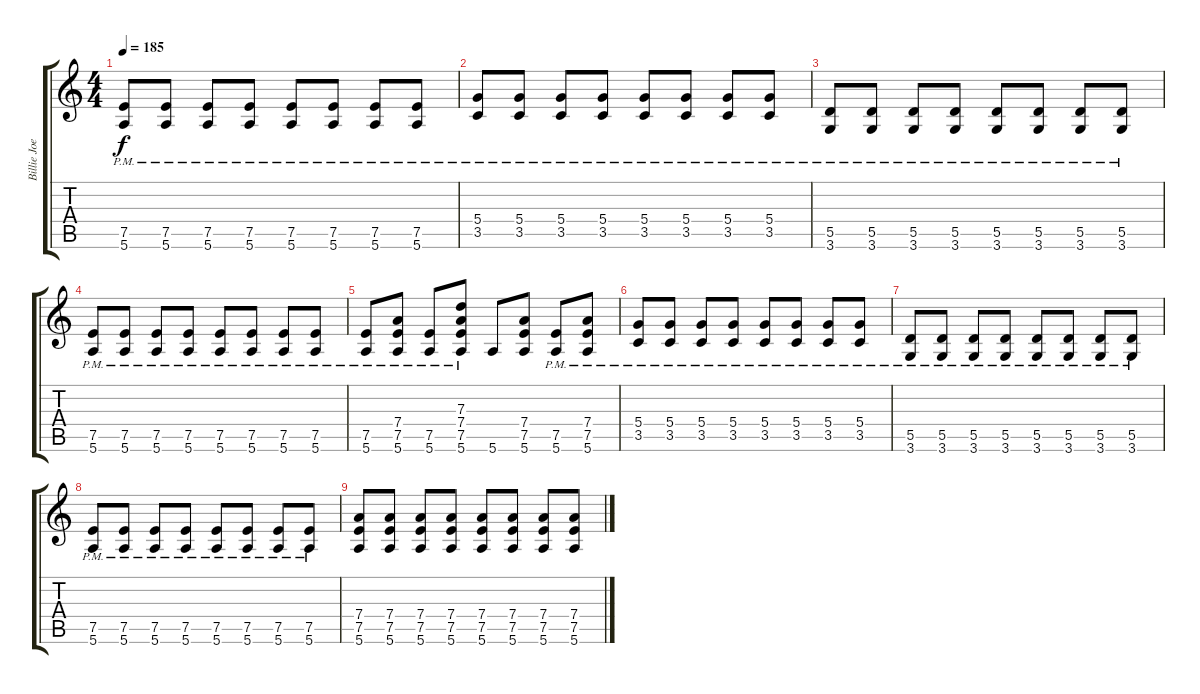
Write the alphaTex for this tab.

\track ("Billie Joe" "Billie Joe") {instrument distortionguitar}
\staff {score tabs}
\tuning (E4 B3 G3 D3 A2 E2) {hide}
\ts (4 4)
\tempo 185
\clef g2
\ks c
(7.5{pm} 5.6{pm}).8{dy f} (7.5{pm} 5.6{pm}).8 (7.5{pm} 5.6{pm}).8 (7.5{pm} 5.6{pm}).8 (7.5{pm} 5.6{pm}).8 (7.5{pm} 5.6{pm}).8 (7.5{pm} 5.6{pm}).8 (7.5{pm} 5.6{pm}).8 |
(5.4{pm} 3.5{pm}).8 (5.4{pm} 3.5{pm}).8 (5.4{pm} 3.5{pm}).8 (5.4{pm} 3.5{pm}).8 (5.4{pm} 3.5{pm}).8 (5.4{pm} 3.5{pm}).8 (5.4{pm} 3.5{pm}).8 (5.4{pm} 3.5{pm}).8 |
(5.5{pm} 3.6{pm}).8 (5.5{pm} 3.6{pm}).8 (5.5{pm} 3.6{pm}).8 (5.5{pm} 3.6{pm}).8 (5.5{pm} 3.6{pm}).8 (5.5{pm} 3.6{pm}).8 (5.5{pm} 3.6{pm}).8 (5.5{pm} 3.6{pm}).8 |
(7.5{pm} 5.6{pm}).8 (7.5{pm} 5.6{pm}).8 (7.5{pm} 5.6{pm}).8 (7.5{pm} 5.6{pm}).8 (7.5{pm} 5.6{pm}).8 (7.5{pm} 5.6{pm}).8 (7.5{pm} 5.6{pm}).8 (7.5{pm} 5.6{pm}).8 |
(7.5{pm} 5.6).8 (7.4 7.5{pm} 5.6).8 (7.5{pm} 5.6).8 (7.3 7.4 7.5{pm} 5.6).8 5.6.8 (7.4 7.5 5.6).8 (7.5{pm} 5.6).8 (7.4 7.5{pm} 5.6).8 |
(5.4{pm} 3.5{pm}).8 (5.4{pm} 3.5{pm}).8 (5.4{pm} 3.5{pm}).8 (5.4{pm} 3.5{pm}).8 (5.4{pm} 3.5{pm}).8 (5.4{pm} 3.5{pm}).8 (5.4{pm} 3.5{pm}).8 (5.4{pm} 3.5{pm}).8 |
(5.5{pm} 3.6{pm}).8 (5.5{pm} 3.6{pm}).8 (5.5{pm} 3.6{pm}).8 (5.5{pm} 3.6{pm}).8 (5.5{pm} 3.6{pm}).8 (5.5{pm} 3.6{pm}).8 (5.5{pm} 3.6{pm}).8 (5.5{pm} 3.6{pm}).8 |
(7.5{pm} 5.6{pm}).8 (7.5{pm} 5.6{pm}).8 (7.5{pm} 5.6{pm}).8 (7.5{pm} 5.6{pm}).8 (7.5{pm} 5.6{pm}).8 (7.5{pm} 5.6{pm}).8 (7.5{pm} 5.6{pm}).8 (7.5{pm} 5.6{pm}).8 |
(7.4 7.5 5.6).8 (7.4 7.5 5.6).8 (7.4 7.5 5.6).8 (7.4 7.5 5.6).8 (7.4 7.5 5.6).8 (7.4 7.5 5.6).8 (7.4 7.5 5.6).8 (7.4 7.5 5.6).8
